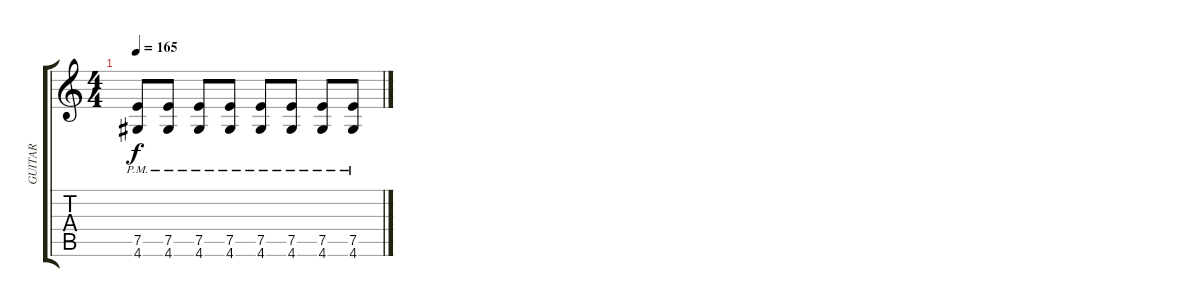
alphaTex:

\track ("GUITAR" "GUITAR") {instrument overdrivenguitar}
\staff {score tabs}
\tuning (E4 B3 G3 D3 A2 E2) {hide}
\ts (4 4)
\tempo 165
\clef g2
\ks c
(7.5{pm} 4.6{pm}).8{dy f} (7.5{pm} 4.6{pm}).8 (7.5{pm} 4.6{pm}).8 (7.5{pm} 4.6{pm}).8 (7.5{pm} 4.6{pm}).8 (7.5{pm} 4.6{pm}).8 (7.5{pm} 4.6{pm}).8 (7.5{pm} 4.6{pm}).8
